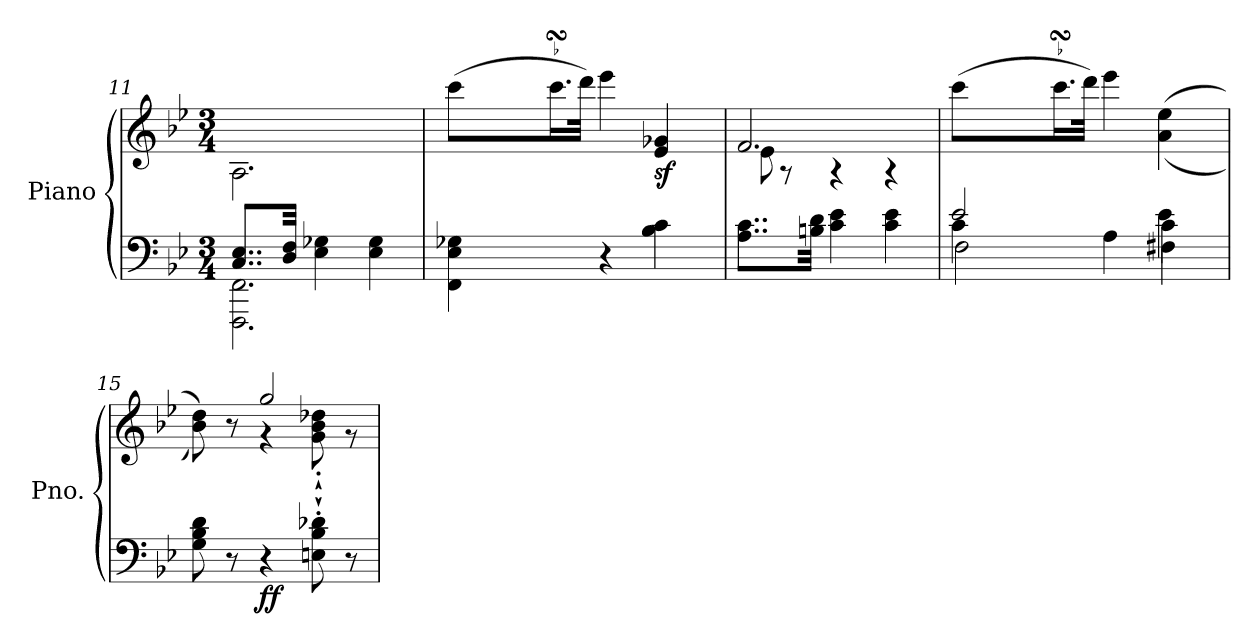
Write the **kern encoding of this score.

**kern	**kern	**dynam
*part1	*part1	*part1
*staff2	*staff1	*staff1/2
*I"Piano	*	*
*I'Pno.	*	*
*clefF4	*clefG2	*
*k[b-e-]	*k[b-e-]	*
*M3/4	*M3/4	*
=11	=11	=11
*^	*	*
8..C/ 8..E-/L	2.FFF\ 2.FF\	2.A\	.
32D/ 32F/Jkk	.	.	.
4E-\ 4G-X\	.	.	.
4E-\ 4G-\	.	.	.
*v	*v	*	*
!!LO:LB:g=z
=12	=12	=12
*	*^	*
4FF\ 4E-\ 4G-X\	(>8ccc\L	16.ryy	.
*	*	*Xtuplet	*
.	.	96dddLLLLyy	.
.	.	96cccyy	.
.	.	96bbnJJJJyy	.
.	16.cccsSSS\L	2ryy	.
.	32ddd\JJk)	.	.
4r	4eee-\	.	.
!	!	!	!LO:DY:b
4B-\ 4c\	4e-/ 4g-X/	.	sf
.	.	8ryy	.
=13	=13	=13	=13
8..A\ 8..c\L	2.f/	8e-\	.
.	.	8r	.
32Bn\ 32d\Jkk	.	.	.
4c\ 4e-\	.	4r	.
4c\ 4e-\	.	4r	.
=14	=14	=14	=14
*^	*	*	*
*	*^	*	*	*
2e-/	4c\	2F\	(>8ccc\L	16.ryy	.
.	.	.	.	96dddLLLLyy	.
.	.	.	.	96cccyy	.
.	.	.	.	96bbnJJJJyy	.
.	.	.	16.cccsSSS\L	2ryy	.
.	.	.	32ddd\JJk)	.	.
.	4A\	.	4eee-\	.	.
4e-\	4c\	4F#X\	(>(<4a\ 4ee-\	.	.
.	.	.	.	8ryy	.
*v	*v	*v	*	*	*
=15	=15	=15	=15
8G\ 8B-\ 8d\	8b-\ 8dd\))	4ryy	.
8r	8r	.	.
!	!	!	!LO:DY:b=2
!	!	!	!LO:DY:n=1:b
4r	2gg/	4r	f f
8En\'` 8B-\'` 8d-X\'`	.	8g\'` 8b-\'` 8dd-X\'`	.
8r	.	8r	.
*	*v	*v	*
=	=	=
*-	*-	*-
